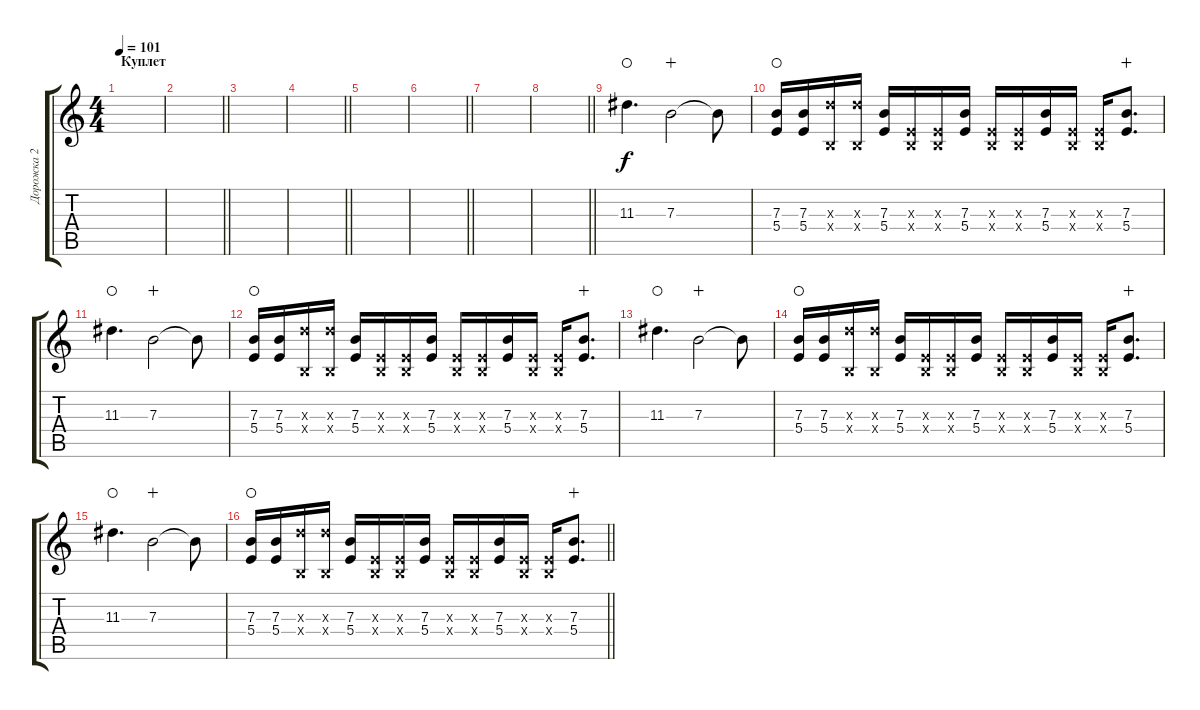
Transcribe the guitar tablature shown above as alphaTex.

\track ("Дорожка 2" "Дорожка 2") {instrument electricguitarclean}
\staff {score tabs}
\tuning (Db4 Ab3 E3 B2 Gb2 B1) {hide}
\ts (4 4)
\section ("" "Куплет")
\tempo 101
\clef g2
\ks c
|
\barLineRight lightlight
|
|
\barLineRight lightlight
|
|
\barLineRight lightlight
|
|
\barLineRight lightlight
|
11.3.4{d volume 13 waho} 7.3.2{wahc} 7.3{t}.8 |
(7.3 5.4).16{waho} (7.3 5.4).16 (10.3{x} 0.4{x}).16 (10.3{x} 0.4{x}).16 (7.3 5.4).16 (0.3{x} 0.4{x}).16 (0.3{x} 0.4{x}).16 (7.3 5.4).16 (0.3{x} 0.4{x}).16 (0.3{x} 0.4{x}).16 (7.3 5.4).16 (0.3{x} 0.4{x}).16 (0.3{x} 0.4{x}).16 (7.3 5.4).8{d wahc} |
11.3.4{d waho} 7.3.2{wahc} 7.3{t}.8 |
(7.3 5.4).16{waho} (7.3 5.4).16 (10.3{x} 0.4{x}).16 (10.3{x} 0.4{x}).16 (7.3 5.4).16 (0.3{x} 0.4{x}).16 (0.3{x} 0.4{x}).16 (7.3 5.4).16 (0.3{x} 0.4{x}).16 (0.3{x} 0.4{x}).16 (7.3 5.4).16 (0.3{x} 0.4{x}).16 (0.3{x} 0.4{x}).16 (7.3 5.4).8{d wahc} |
11.3.4{d waho} 7.3.2{wahc} 7.3{t}.8 |
(7.3 5.4).16{waho} (7.3 5.4).16 (10.3{x} 0.4{x}).16 (10.3{x} 0.4{x}).16 (7.3 5.4).16 (0.3{x} 0.4{x}).16 (0.3{x} 0.4{x}).16 (7.3 5.4).16 (0.3{x} 0.4{x}).16 (0.3{x} 0.4{x}).16 (7.3 5.4).16 (0.3{x} 0.4{x}).16 (0.3{x} 0.4{x}).16 (7.3 5.4).8{d wahc} |
11.3.4{d waho} 7.3.2{wahc} 7.3{t}.8 |
\barLineRight lightlight
(7.3 5.4).16{waho} (7.3 5.4).16 (10.3{x} 0.4{x}).16 (10.3{x} 0.4{x}).16 (7.3 5.4).16 (0.3{x} 0.4{x}).16 (0.3{x} 0.4{x}).16 (7.3 5.4).16 (0.3{x} 0.4{x}).16 (0.3{x} 0.4{x}).16 (7.3 5.4).16 (0.3{x} 0.4{x}).16 (0.3{x} 0.4{x}).16 (7.3 5.4).8{d wahc}
